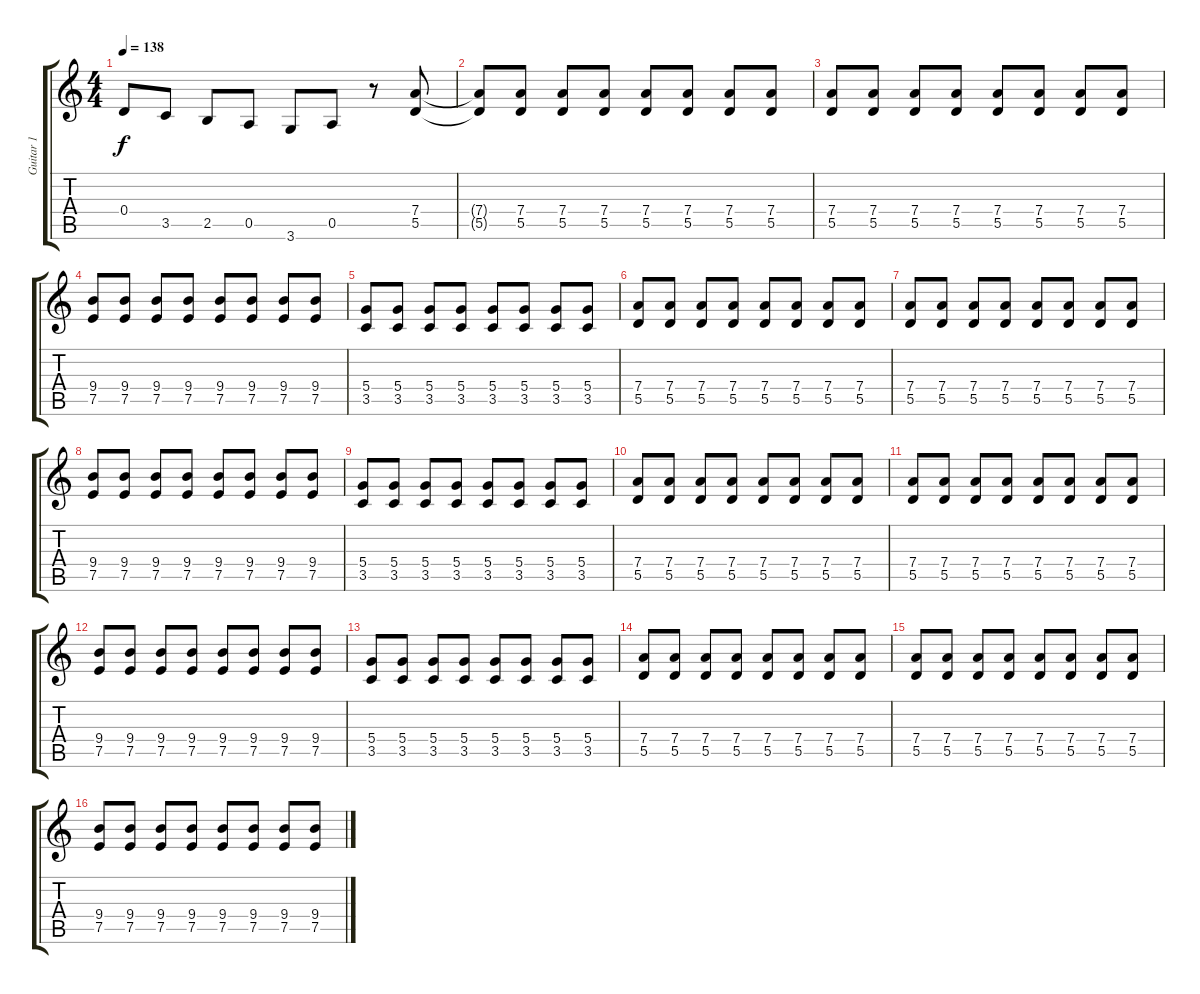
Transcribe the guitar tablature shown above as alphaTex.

\track ("Guitar 1" "Guitar 1") {instrument overdrivenguitar}
\staff {score tabs}
\tuning (E4 B3 G3 D3 A2 E2) {hide}
\ts (4 4)
\tempo 138
\clef g2
\ks c
0.4{t}.8{dy f} 3.5.8 2.5.8 0.5.8 3.6.8 0.5.8 r.8 (7.4 5.5).8 |
(7.4{t} 5.5{t}).8 (7.4 5.5).8 (7.4 5.5).8 (7.4 5.5).8 (7.4 5.5).8 (7.4 5.5).8 (7.4 5.5).8 (7.4 5.5).8 |
(7.4 5.5).8 (7.4 5.5).8 (7.4 5.5).8 (7.4 5.5).8 (7.4 5.5).8 (7.4 5.5).8 (7.4 5.5).8 (7.4 5.5).8 |
(9.4 7.5).8 (9.4 7.5).8 (9.4 7.5).8 (9.4 7.5).8 (9.4 7.5).8 (9.4 7.5).8 (9.4 7.5).8 (9.4 7.5).8 |
(5.4 3.5).8 (5.4 3.5).8 (5.4 3.5).8 (5.4 3.5).8 (5.4 3.5).8 (5.4 3.5).8 (5.4 3.5).8 (5.4 3.5).8 |
(7.4 5.5).8 (7.4 5.5).8 (7.4 5.5).8 (7.4 5.5).8 (7.4 5.5).8 (7.4 5.5).8 (7.4 5.5).8 (7.4 5.5).8 |
(7.4 5.5).8 (7.4 5.5).8 (7.4 5.5).8 (7.4 5.5).8 (7.4 5.5).8 (7.4 5.5).8 (7.4 5.5).8 (7.4 5.5).8 |
(9.4 7.5).8 (9.4 7.5).8 (9.4 7.5).8 (9.4 7.5).8 (9.4 7.5).8 (9.4 7.5).8 (9.4 7.5).8 (9.4 7.5).8 |
(5.4 3.5).8 (5.4 3.5).8 (5.4 3.5).8 (5.4 3.5).8 (5.4 3.5).8 (5.4 3.5).8 (5.4 3.5).8 (5.4 3.5).8 |
(7.4 5.5).8 (7.4 5.5).8 (7.4 5.5).8 (7.4 5.5).8 (7.4 5.5).8 (7.4 5.5).8 (7.4 5.5).8 (7.4 5.5).8 |
(7.4 5.5).8 (7.4 5.5).8 (7.4 5.5).8 (7.4 5.5).8 (7.4 5.5).8 (7.4 5.5).8 (7.4 5.5).8 (7.4 5.5).8 |
(9.4 7.5).8 (9.4 7.5).8 (9.4 7.5).8 (9.4 7.5).8 (9.4 7.5).8 (9.4 7.5).8 (9.4 7.5).8 (9.4 7.5).8 |
(5.4 3.5).8 (5.4 3.5).8 (5.4 3.5).8 (5.4 3.5).8 (5.4 3.5).8 (5.4 3.5).8 (5.4 3.5).8 (5.4 3.5).8 |
(7.4 5.5).8 (7.4 5.5).8 (7.4 5.5).8 (7.4 5.5).8 (7.4 5.5).8 (7.4 5.5).8 (7.4 5.5).8 (7.4 5.5).8 |
(7.4 5.5).8 (7.4 5.5).8 (7.4 5.5).8 (7.4 5.5).8 (7.4 5.5).8 (7.4 5.5).8 (7.4 5.5).8 (7.4 5.5).8 |
(9.4 7.5).8 (9.4 7.5).8 (9.4 7.5).8 (9.4 7.5).8 (9.4 7.5).8 (9.4 7.5).8 (9.4 7.5).8 (9.4 7.5).8
